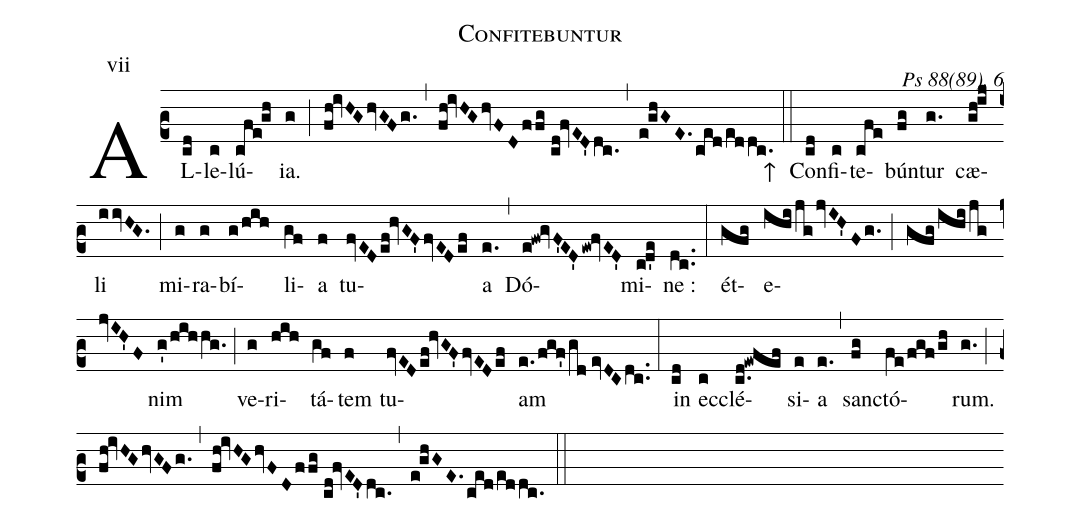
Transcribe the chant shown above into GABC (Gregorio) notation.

name:Confitebuntur;
commentary: Ps 88(89), 6;
mode:vii;
%%
(c2) AL(cd)le(c)lú(cfe!gh)ia.(g) (;) (fh!ivHGhvGFg.) (,) (fh!ivHGhvFDffg//cd!fvED'dc.) (,) (e!ghGE.ced/eddc.) ↑(::) Con(cd)fi(c)te(cfe)bún(fg)tur(g.) cæ(gh!ij)li(iivHG.) (;) mi(g)ra(g)bí(g/hih)li(gf)a(f) tu(fvEDef!hvGF'fvEDef)a(e.) (,) Dó(e!fw!gvF'ED'ew!fvED')mi(c!d'e)ne~:(dc..) (:) ét(gfg)e(ihi/jgjvIH'Fg.)(;)(gfg/ihi/jg//jvIH'F)nim(g'/hihhg.) (;) ve(g)ri(hih)tá(gf)tem(f) tu(fvEDef!hvGF'fvEDef)am(e./fgf'/gd//evDCdc..) (:) in(cd) ec(c)clé(c.d!ewfef)si(e)a(e.) (,) san(fg)ctó(fe/fgf/gh)rum.(g.) (;) (fh!ivHGhvGFg.) (,) (fh!ivHGhvFDffg//cd!fvED'dc.) (,) (e!ghGE.ced/eddc.) (::)
